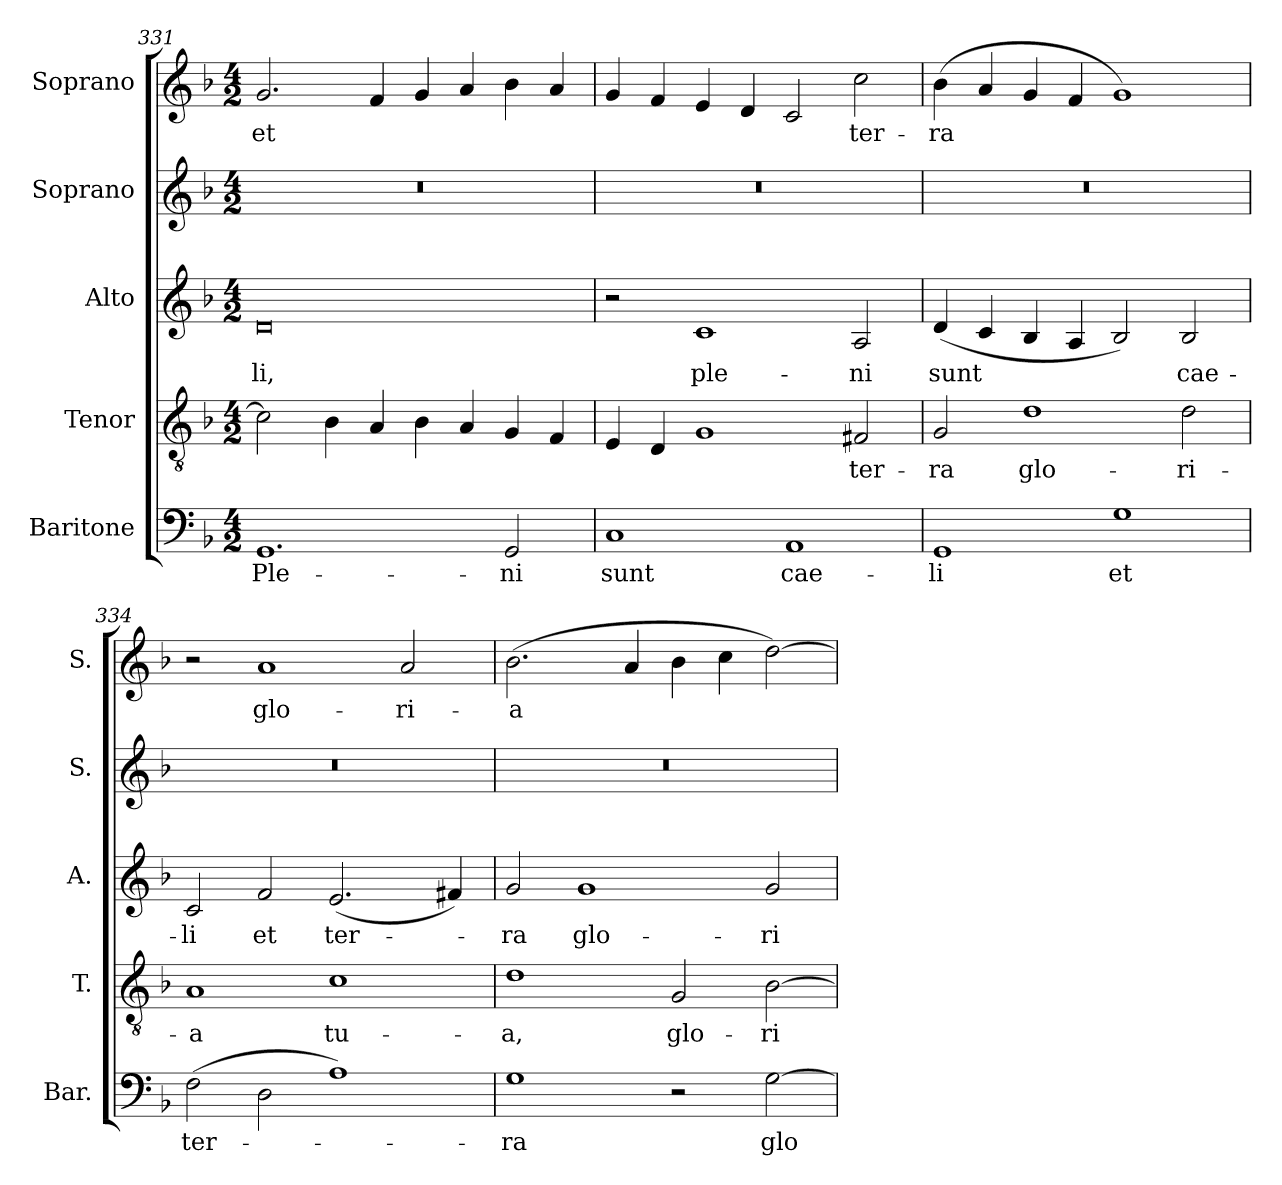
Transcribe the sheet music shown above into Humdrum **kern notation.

**kern	**text	**kern	**text	**kern	**text	**kern	**kern	**text
*part5	*part5	*part4	*part4	*part3	*part3	*part2	*part1	*part1
*staff5	*staff5	*staff4	*staff4	*staff3	*staff3	*staff2	*staff1	*staff1
*I"Baritone	*	*I"Tenor	*	*I"Alto	*	*I"Soprano	*I"Soprano	*
*I'Bar.	*	*I'T.	*	*I'A.	*	*I'S.	*I'S.	*
*clefF4	*	*clefGv2	*	*clefG2	*	*clefG2	*clefG2	*
*	*	*ITrd7c12	*	*	*	*	*	*
*k[b-]	*	*k[b-]	*	*k[b-]	*	*k[b-]	*k[b-]	*
*F:	*	*F:	*	*F:	*	*F:	*F:	*
*M4/2	*	*M4/2	*	*M4/2	*	*M4/2	*M4/2	*
=331	=331	=331	=331	=331	=331	=331	=331	=331
!	!LO:LY:b:color=#000000	!	!	!	!	!	!	!
!	!	!	!	!	!LO:LY:b:color=#000000	!LO:N:vis=1	!	!
!	!	!	!	!	!	!	!	!LO:LY:b:color=#000000
1.GGi	Ple-	2Ci\]	.	0di	-li,	0r	2.gi/	et
.	.	4BB-i\	.	.	.	.	.	.
.	.	4AAi/	.	.	.	.	4fi/	.
.	.	4BB-i\	.	.	.	.	4gi/	.
.	.	4AAi/	.	.	.	.	4ai/	.
!	!LO:LY:b:color=#000000	!	!	!	!	!	!	!
2GGi/	-ni	4GGi/	.	.	.	.	4b-i\	.
.	.	4FFi/	.	.	.	.	4ai/	.
!!LO:LB:g=z
=332	=332	=332	=332	=332	=332	=332	=332	=332
!	!LO:LY:b:color=#000000	!	!	!	!	!LO:N:vis=1	!	!
1Ci	sunt	4EEi/	.	2r	.	0r	4gi/	.
.	.	4DDi/	.	.	.	.	4fi/	.
!	!	!	!	!	!LO:LY:b:color=#000000	!	!	!
.	.	1GGi	.	1ci	ple-	.	4ei/	.
.	.	.	.	.	.	.	4di/	.
!	!LO:LY:b:color=#000000	!	!	!	!	!	!	!
1AAi	cae-	.	.	.	.	.	2ci/	.
!	!	!	!LO:LY:b:color=#000000	!	!	!	!	!
!	!	!	!	!	!LO:LY:b:color=#000000	!	!	!
!	!	!	!	!	!	!	!	!LO:LY:b:color=#000000
.	.	2FF#Xi/	ter-	2Ai/	-ni	.	2cci\	ter-
=333	=333	=333	=333	=333	=333	=333	=333	=333
!	!LO:LY:b:color=#000000	!	!	!	!	!	!	!
!	!	!	!LO:LY:b:color=#000000	!	!	!	!	!
!	!	!	!	!	!LO:LY:b:color=#000000	!LO:N:vis=1	!	!
!	!	!	!	!	!	!	!	!LO:LY:b:color=#000000
1GGi	-li	2GGi/	-ra	(4di/	sunt	0r	(4b-i\	-ra
.	.	.	.	4ci/	.	.	4ai/	.
!	!	!	!LO:LY:b:color=#000000	!	!	!	!	!
.	.	1Di	glo-	4B-i/	.	.	4gi/	.
.	.	.	.	4Ai/	.	.	4fi/	.
!	!LO:LY:b:color=#000000	!	!	!	!	!	!	!
1Gi	et	.	.	2B-i/)	.	.	1gi)	.
!	!	!	!LO:LY:b:color=#000000	!	!	!	!	!
!	!	!	!	!	!LO:LY:b:color=#000000	!	!	!
.	.	2Di\	-ri-	2B-i/	cae-	.	.	.
=334	=334	=334	=334	=334	=334	=334	=334	=334
!	!LO:LY:b:color=#000000	!	!	!	!	!	!	!
!	!	!	!LO:LY:b:color=#000000	!	!	!	!	!
!	!	!	!	!	!LO:LY:b:color=#000000	!LO:N:vis=1	!	!
(2Fi\	ter-	1AAi	-a	2ci/	-li	0r	2r	.
!	!	!	!	!	!LO:LY:b:color=#000000	!	!	!
!	!	!	!	!	!	!	!	!LO:LY:b:color=#000000
2Di\	.	.	.	2fi/	et	.	1ai	glo-
!	!	!	!LO:LY:b:color=#000000	!	!	!	!	!
!	!	!	!	!	!LO:LY:b:color=#000000	!	!	!
1Ai)	.	1Ci	tu-	(2.ei/	ter-	.	.	.
!	!	!	!	!	!	!	!	!LO:LY:b:color=#000000
.	.	.	.	.	.	.	2ai/	-ri-
.	.	.	.	4f#Xi/)	.	.	.	.
=335	=335	=335	=335	=335	=335	=335	=335	=335
!	!LO:LY:b:color=#000000	!	!	!	!	!	!	!
!	!	!	!LO:LY:b:color=#000000	!	!	!	!	!
!	!	!	!	!	!LO:LY:b:color=#000000	!LO:N:vis=1	!	!
!	!	!	!	!	!	!	!	!LO:LY:b:color=#000000
1Gi	-ra	1Di	-a,	2gi/	-ra	0r	(2.b-i\	-a
!	!	!	!	!	!LO:LY:b:color=#000000	!	!	!
.	.	.	.	1gi	glo-	.	.	.
.	.	.	.	.	.	.	4ai/	.
!	!	!	!LO:LY:b:color=#000000	!	!	!	!	!
2r	.	2GGi/	glo-	.	.	.	4b-i\	.
.	.	.	.	.	.	.	4cci\	.
!	!LO:LY:b:color=#000000	!	!	!	!	!	!	!
!	!	!	!LO:LY:b:color=#000000	!	!	!	!	!
!	!	!	!	!	!LO:LY:b:color=#000000	!	!	!
[2Gi\	glo-	[2BB-i\	-ri-	2gi/	-ri-	.	[2ddi\)	.
=	=	=	=	=	=	=	=	=
*-	*-	*-	*-	*-	*-	*-	*-	*-
